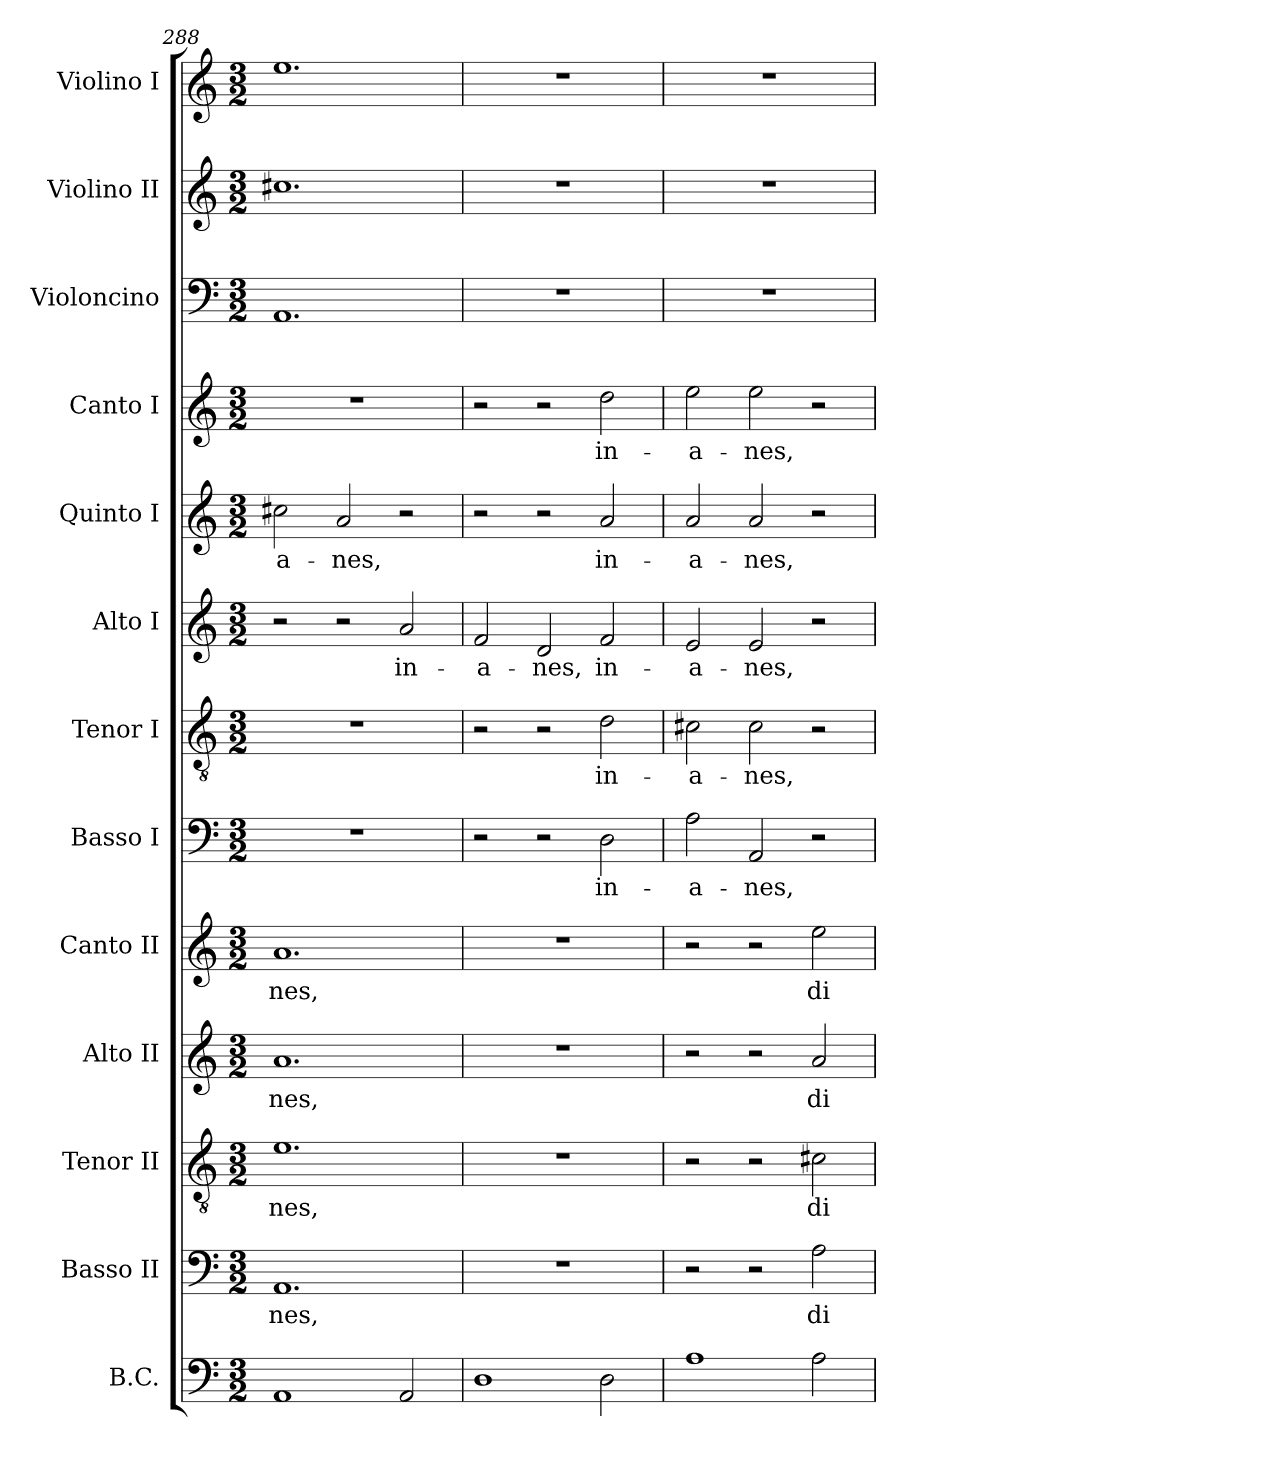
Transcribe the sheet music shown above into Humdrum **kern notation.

**kern	**kern	**text	**kern	**text	**kern	**text	**kern	**text	**kern	**text	**kern	**text	**kern	**text	**kern	**text	**kern	**text	**kern	**kern	**kern
*part13	*part12	*part12	*part11	*part11	*part10	*part10	*part9	*part9	*part8	*part8	*part7	*part7	*part6	*part6	*part5	*part5	*part4	*part4	*part3	*part2	*part1
*staff13	*staff12	*staff12	*staff11	*staff11	*staff10	*staff10	*staff9	*staff9	*staff8	*staff8	*staff7	*staff7	*staff6	*staff6	*staff5	*staff5	*staff4	*staff4	*staff3	*staff2	*staff1
*I"B.C.	*I"Basso II	*	*I"Tenor II	*	*I"Alto II	*	*I"Canto II	*	*I"Basso I	*	*I"Tenor I	*	*I"Alto I	*	*I"Quinto I	*	*I"Canto I	*	*I"Violoncino	*I"Violino II	*I"Violino I
*I'BC	*I'B 2	*	*I'T 2	*	*I'A 2	*	*I'C 2	*	*I'B 1	*	*I'T 1	*	*I'A 1	*	*I'Q 1	*	*I'C 1	*	*	*I'Vln. II	*I'Vln. I
*clefF4	*clefF4	*	*clefGv2	*	*clefG2	*	*clefG2	*	*clefF4	*	*clefGv2	*	*clefG2	*	*clefG2	*	*clefG2	*	*clefF4	*clefG2	*clefG2
*k[]	*k[]	*	*k[]	*	*k[]	*	*k[]	*	*k[]	*	*k[]	*	*k[]	*	*k[]	*	*k[]	*	*k[]	*k[]	*k[]
*C:	*C:	*	*C:	*	*C:	*	*C:	*	*C:	*	*C:	*	*C:	*	*C:	*	*C:	*	*C:	*C:	*C:
*M3/2	*M3/2	*	*M3/2	*	*M3/2	*	*M3/2	*	*M3/2	*	*M3/2	*	*M3/2	*	*M3/2	*	*M3/2	*	*M3/2	*M3/2	*M3/2
=288	=288	=288	=288	=288	=288	=288	=288	=288	=288	=288	=288	=288	=288	=288	=288	=288	=288	=288	=288	=288	=288
!	!	!LO:LY:b	!	!	!	!	!	!	!	!	!	!	!	!	!	!	!	!	!	!	!
!	!	!	!	!LO:LY:b	!	!	!	!	!	!	!	!	!	!	!	!	!	!	!	!	!
!	!	!	!	!	!	!LO:LY:b	!	!	!	!	!	!	!	!	!	!	!	!	!	!	!
!	!	!	!	!	!	!	!	!LO:LY:b	!	!	!	!	!	!	!	!	!	!	!	!	!
!	!	!	!	!	!	!	!	!	!	!	!	!	!	!	!	!LO:LY:b	!	!	!	!	!
1AA	1.AA	-nes,	1.e	-nes,	1.a	-nes,	1.a	-nes,	1.r	.	1.r	.	2r	.	2cc#X\	-a-	1.r	.	1.AA	1.cc#X	1.ee
!	!	!	!	!	!	!	!	!	!	!	!	!	!	!	!	!LO:LY:b	!	!	!	!	!
.	.	.	.	.	.	.	.	.	.	.	.	.	2r	.	2a/	-nes,	.	.	.	.	.
!	!	!	!	!	!	!	!	!	!	!	!	!	!	!LO:LY:b	!	!	!	!	!	!	!
2AA/	.	.	.	.	.	.	.	.	.	.	.	.	2a/	in-	2r	.	.	.	.	.	.
=289	=289	=289	=289	=289	=289	=289	=289	=289	=289	=289	=289	=289	=289	=289	=289	=289	=289	=289	=289	=289	=289
!	!	!	!	!	!	!	!	!	!	!	!	!	!	!LO:LY:b	!	!	!	!	!	!	!
1D	1.r	.	1.r	.	1.r	.	1.r	.	2r	.	2r	.	2f/	-a-	2r	.	2r	.	1.r	1.r	1.r
!	!	!	!	!	!	!	!	!	!	!	!	!	!	!LO:LY:b	!	!	!	!	!	!	!
.	.	.	.	.	.	.	.	.	2r	.	2r	.	2d/	-nes,	2r	.	2r	.	.	.	.
!	!	!	!	!	!	!	!	!	!	!LO:LY:b	!	!	!	!	!	!	!	!	!	!	!
!	!	!	!	!	!	!	!	!	!	!	!	!LO:LY:b	!	!	!	!	!	!	!	!	!
!	!	!	!	!	!	!	!	!	!	!	!	!	!	!LO:LY:b	!	!	!	!	!	!	!
!	!	!	!	!	!	!	!	!	!	!	!	!	!	!	!	!LO:LY:b	!	!	!	!	!
!	!	!	!	!	!	!	!	!	!	!	!	!	!	!	!	!	!	!LO:LY:b	!	!	!
2D\	.	.	.	.	.	.	.	.	2D\	in-	2d\	in-	2f/	in-	2a/	in-	2dd\	in-	.	.	.
=290	=290	=290	=290	=290	=290	=290	=290	=290	=290	=290	=290	=290	=290	=290	=290	=290	=290	=290	=290	=290	=290
!	!	!	!	!	!	!	!	!	!	!LO:LY:b	!	!	!	!	!	!	!	!	!	!	!
!	!	!	!	!	!	!	!	!	!	!	!	!LO:LY:b	!	!	!	!	!	!	!	!	!
!	!	!	!	!	!	!	!	!	!	!	!	!	!	!LO:LY:b	!	!	!	!	!	!	!
!	!	!	!	!	!	!	!	!	!	!	!	!	!	!	!	!LO:LY:b	!	!	!	!	!
!	!	!	!	!	!	!	!	!	!	!	!	!	!	!	!	!	!	!LO:LY:b	!	!	!
1A	2r	.	2r	.	2r	.	2r	.	2A\	-a-	2c#X\	-a-	2e/	-a-	2a/	-a-	2ee\	-a-	1.r	1.r	1.r
!	!	!	!	!	!	!	!	!	!	!LO:LY:b	!	!	!	!	!	!	!	!	!	!	!
!	!	!	!	!	!	!	!	!	!	!	!	!LO:LY:b	!	!	!	!	!	!	!	!	!
!	!	!	!	!	!	!	!	!	!	!	!	!	!	!LO:LY:b	!	!	!	!	!	!	!
!	!	!	!	!	!	!	!	!	!	!	!	!	!	!	!	!LO:LY:b	!	!	!	!	!
!	!	!	!	!	!	!	!	!	!	!	!	!	!	!	!	!	!	!LO:LY:b	!	!	!
.	2r	.	2r	.	2r	.	2r	.	2AA/	-nes,	2c#\	-nes,	2e/	-nes,	2a/	-nes,	2ee\	-nes,	.	.	.
!	!	!LO:LY:b	!	!	!	!	!	!	!	!	!	!	!	!	!	!	!	!	!	!	!
!	!	!	!	!LO:LY:b	!	!	!	!	!	!	!	!	!	!	!	!	!	!	!	!	!
!	!	!	!	!	!	!LO:LY:b	!	!	!	!	!	!	!	!	!	!	!	!	!	!	!
!	!	!	!	!	!	!	!	!LO:LY:b	!	!	!	!	!	!	!	!	!	!	!	!	!
2A\	2A\	di-	2c#X\	di-	2a/	di-	2ee\	di-	2r	.	2r	.	2r	.	2r	.	2r	.	.	.	.
=	=	=	=	=	=	=	=	=	=	=	=	=	=	=	=	=	=	=	=	=	=
*-	*-	*-	*-	*-	*-	*-	*-	*-	*-	*-	*-	*-	*-	*-	*-	*-	*-	*-	*-	*-	*-
